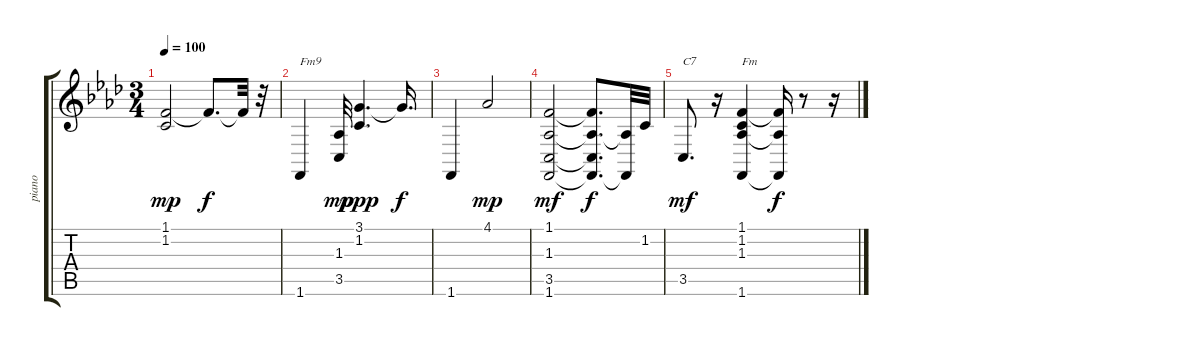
\track ("piano" "piano") {instrument acousticgrandpiano}
\staff {score tabs}
\tuning (E4 B3 G3 D3 A2 E2) {hide}
\ts (3 4)
\tempo 100
\clef g2
\ks fminor
(1.1 1.2).2{dy mp} 1.1{t}.8{d dy f} 1.1{t}.32 r.32 |
1.6.4{txt "Fm9"} (1.3 3.5).32{dy mp} (3.1 1.2).4{d dy ppp} 3.1{t}.16{d dy f} |
1.6.4 4.1.2{dy mp} |
(1.1 1.3 3.5 1.6).2{dy mf} (1.1{t} 1.3{t} 3.5{t} 1.6{t}).8{d dy f} (1.3{t} 1.6{t}).32 1.2.32 |
3.5.8{d txt "C7" dy mf} r.16 (1.1 1.2 1.3 1.6).4{txt "Fm"} (1.1{t} 1.3{t} 1.6{t}).16{dy f} r.8 r.16
